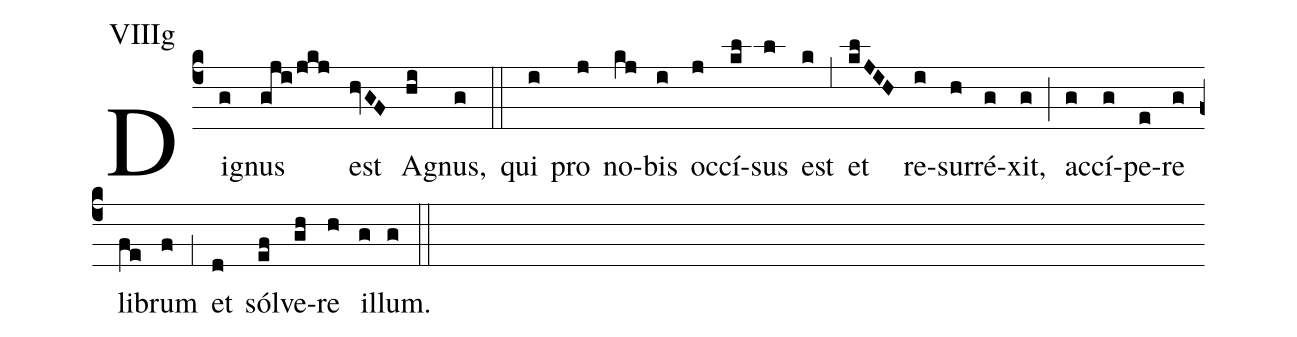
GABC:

annotation: VIIIg;
%%
(c4)Di(g)gnus(gji/jkj) est(hvGF) A(hi)gnus,(g) (::) qui(i) pro(j) no(kj)bis(i) oc(j)cí(kl)sus(l) est(k) (,5) et(klJIH) re(i)sur(h)ré(g)xit,(g) (;) ac(g)cí(g)pe(e)re(g) li(fe)brum(f) (,1) et(d) sól(ef)ve(gh)re(h) il(g)lum.(g) (::)
